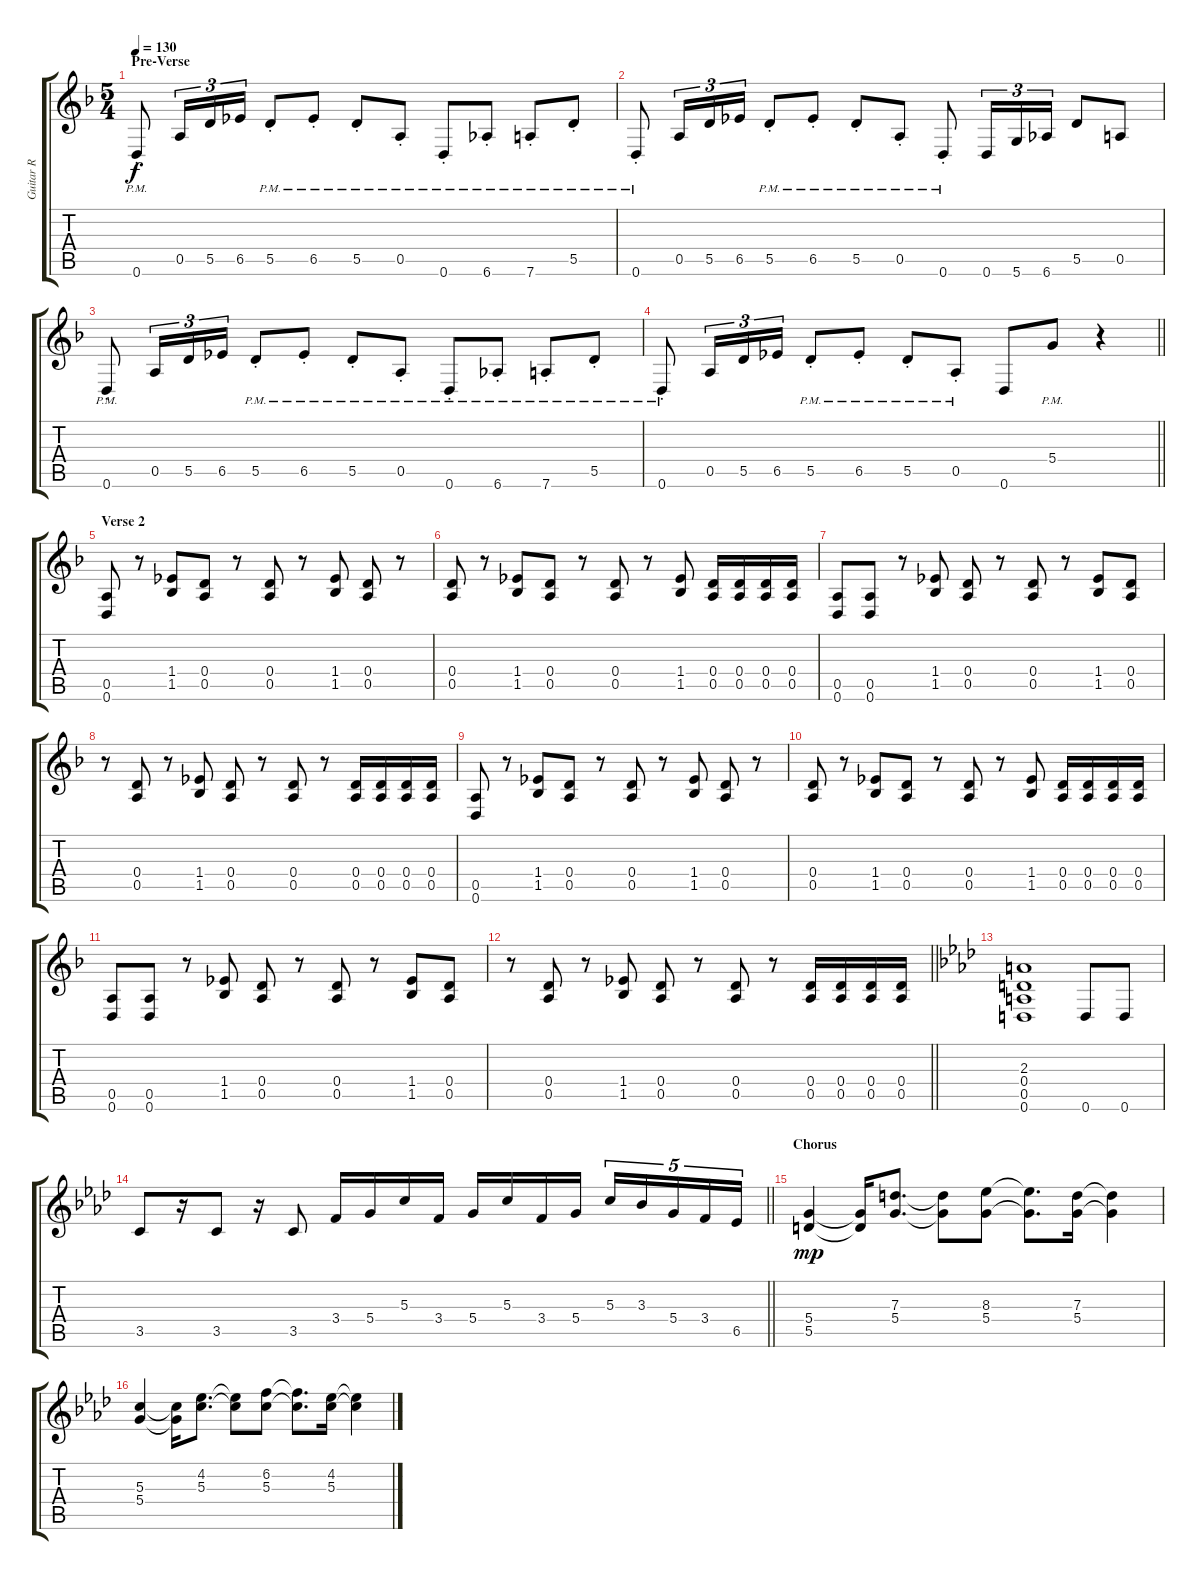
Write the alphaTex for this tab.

\track ("Guitar R" "Guitar R") {instrument distortionguitar}
\staff {score tabs}
\tuning (E4 B3 G3 D3 A2 D2) {hide}
\ts (5 4)
\section ("" "Pre-Verse")
\tempo 130
\clef g2
\ks f
0.6{pm st}.8{dy f} 0.5.16{tu (3 2)} 5.5.16{tu (3 2)} 6.5.16{tu (3 2)} 5.5{pm st}.8 6.5{pm st}.8 5.5{pm st}.8 0.5{pm st}.8 0.6{pm st}.8 6.6{pm st}.8 7.6{pm st}.8 5.5{pm st}.8 |
0.6{pm st}.8 0.5.16{tu (3 2)} 5.5.16{tu (3 2)} 6.5.16{tu (3 2)} 5.5{pm st}.8 6.5{pm st}.8 5.5{pm st}.8 0.5{pm st}.8 0.6{pm st}.8 0.6.16{tu (3 2)} 5.6.16{tu (3 2)} 6.6.16{tu (3 2)} 5.5.8 0.5.8 |
0.6{pm st}.8 0.5.16{tu (3 2)} 5.5.16{tu (3 2)} 6.5.16{tu (3 2)} 5.5{pm st}.8 6.5{pm st}.8 5.5{pm st}.8 0.5{pm st}.8 0.6{pm st}.8 6.6{pm st}.8 7.6{pm st}.8 5.5{pm st}.8 |
\barLineRight lightlight
0.6{pm st}.8 0.5.16{tu (3 2)} 5.5.16{tu (3 2)} 6.5.16{tu (3 2)} 5.5{pm st}.8 6.5{pm st}.8 5.5{pm st}.8 0.5{pm st}.8 0.6.8 5.4{pm}.8 r.4 |
\section ("" "Verse 2")
(0.5 0.6).8 r.8 (1.4 1.5).8 (0.4 0.5).8 r.8 (0.4 0.5).8 r.8 (1.4 1.5).8 (0.4 0.5).8 r.8 |
(0.4 0.5).8 r.8 (1.4 1.5).8 (0.4 0.5).8 r.8 (0.4 0.5).8 r.8 (1.4 1.5).8 (0.4 0.5).16 (0.4 0.5).16 (0.4 0.5).16 (0.4 0.5).16 |
(0.5 0.6).8 (0.5 0.6).8 r.8 (1.4 1.5).8 (0.4 0.5).8 r.8 (0.4 0.5).8 r.8 (1.4 1.5).8 (0.4 0.5).8 |
r.8 (0.4 0.5).8 r.8 (1.4 1.5).8 (0.4 0.5).8 r.8 (0.4 0.5).8 r.8 (0.4 0.5).16 (0.4 0.5).16 (0.4 0.5).16 (0.4 0.5).16 |
(0.5 0.6).8 r.8 (1.4 1.5).8 (0.4 0.5).8 r.8 (0.4 0.5).8 r.8 (1.4 1.5).8 (0.4 0.5).8 r.8 |
(0.4 0.5).8 r.8 (1.4 1.5).8 (0.4 0.5).8 r.8 (0.4 0.5).8 r.8 (1.4 1.5).8 (0.4 0.5).16 (0.4 0.5).16 (0.4 0.5).16 (0.4 0.5).16 |
(0.5 0.6).8 (0.5 0.6).8 r.8 (1.4 1.5).8 (0.4 0.5).8 r.8 (0.4 0.5).8 r.8 (1.4 1.5).8 (0.4 0.5).8 |
\barLineRight lightlight
r.8 (0.4 0.5).8 r.8 (1.4 1.5).8 (0.4 0.5).8 r.8 (0.4 0.5).8 r.8 (0.4 0.5).16 (0.4 0.5).16 (0.4 0.5).16 (0.4 0.5).16 |
\ks ab
(2.3 0.4 0.5 0.6).1 0.6.8 0.6.8 |
\barLineRight lightlight
3.5.8 r.16 3.5.8 r.16 3.5.8 3.4.16 5.4.16 5.3.16 3.4.16 5.4.16 5.3.16 3.4.16 5.4.16 5.3.16{tu (5 4)} 3.3.16{tu (5 4)} 5.4.16{tu (5 4)} 3.4.16{tu (5 4)} 6.5.16{tu (5 4)} |
\section ("" "Chorus")
(5.4 5.5).4{dy mp} (5.4{t} 5.5{t}).16 (7.3 5.4).8{d} (7.3{t} 5.4{t}).8 (8.3 5.4).8 (8.3{t} 5.4{t}).8{d} (7.3 5.4).16 (7.3{t} 5.4{t}).4 |
(5.3 5.4).4 (5.3{t} 5.4{t}).16 (4.2 5.3).8{d} (4.2{t} 5.3{t}).8 (6.2 5.3).8 (6.2{t} 5.3{t}).8{d} (4.2 5.3).16 (4.2{t} 5.3{t}).4
